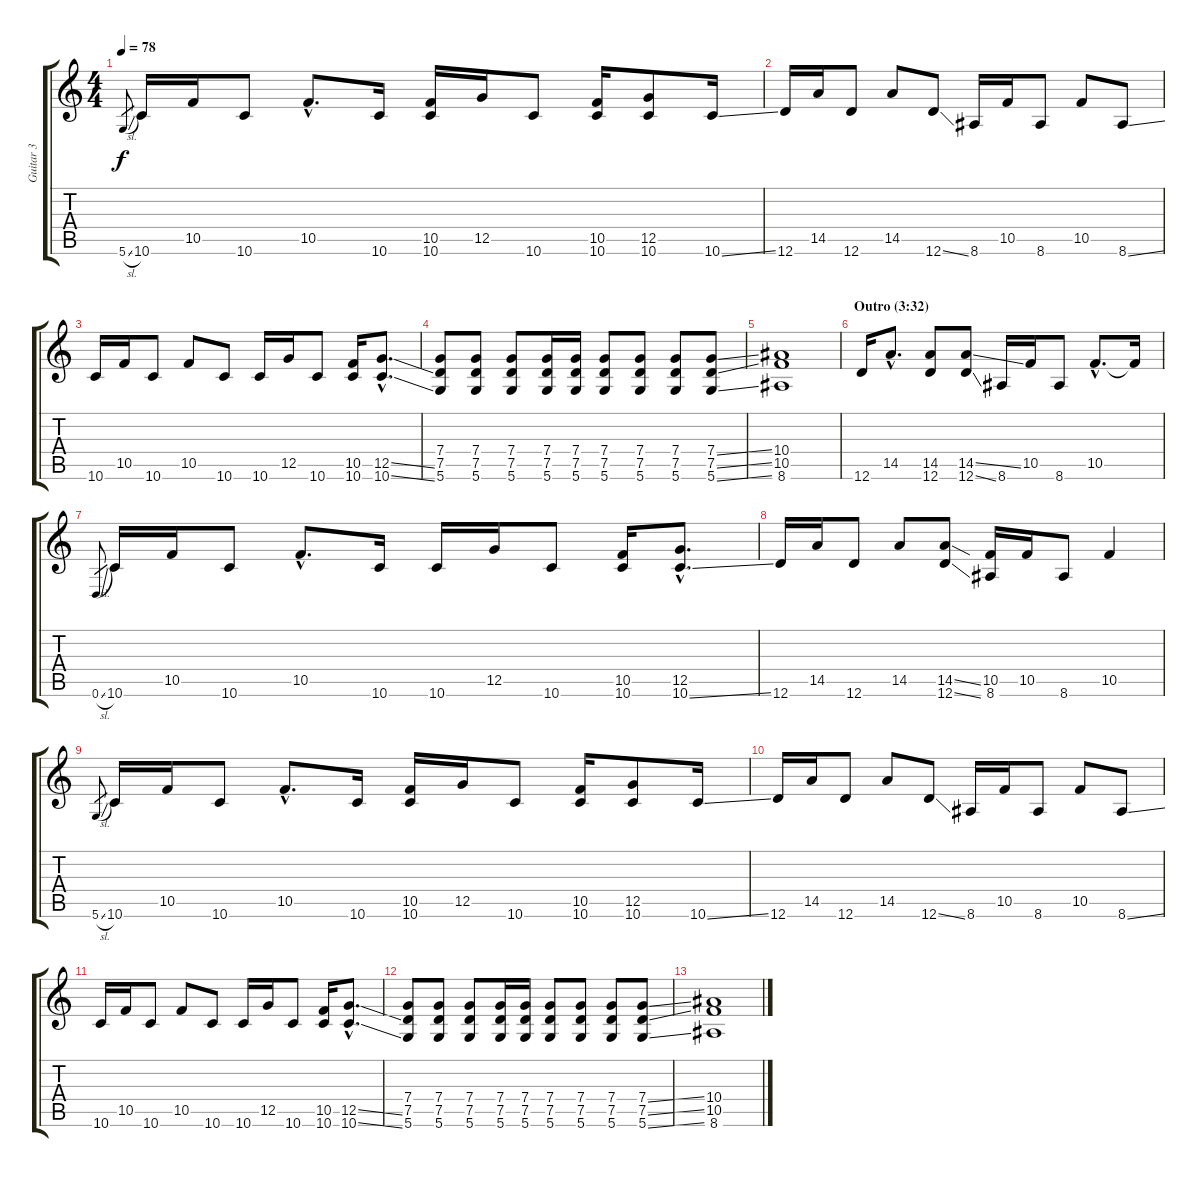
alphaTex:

\track ("Guitar 3" "Guitar 3") {instrument electricguitarclean}
\staff {score tabs}
\tuning (D4 A3 F3 C3 G2 D2) {hide}
\ts (4 4)
\tempo 78
\clef g2
\ks c
5.6{sl}.8{gr dy f} 10.6.16 10.5.16 10.6.8 10.5{hac}.8{d} 10.6.16 (10.5 10.6).16 12.5.16 10.6.8 (10.5 10.6).16 (12.5 10.6).8 10.6{ss}.16 |
12.6.16 14.5.16 12.6.8 14.5.8 12.6{ss}.8 8.6.16 10.5.16 8.6.8 10.5.8 8.6{ss}.8 |
10.6.16 10.5.16 10.6.8 10.5.8 10.6.8 10.6.16 12.5.16 10.6.8 (10.5 10.6).16 (12.5{ss hac} 10.6{ss hac}).8{d} |
(7.4 7.5 5.6).8 (7.4 7.5 5.6).8 (7.4 7.5 5.6).8 (7.4 7.5 5.6).16 (7.4 7.5 5.6).16 (7.4 7.5 5.6).8 (7.4 7.5 5.6).8 (7.4 7.5 5.6).8 (7.4{ss} 7.5{ss} 5.6{ss}).8 |
(10.4 10.5 8.6).1 |
\section ("" "Outro (3:32)")
12.6.16 14.5{hac}.8{d} (14.5 12.6).8 (14.5{ss} 12.6{ss}).8 8.6.16 10.5.16 8.6.8 10.5{hac}.8{d} 10.5{t}.16 |
0.6{sl}.8{gr} 10.6.16 10.5.16 10.6.8 10.5{hac}.8{d} 10.6.16 10.6.16 12.5.16 10.6.8 (10.5 10.6).16 (12.5{hac} 10.6{ss hac}).8{d} |
12.6.16 14.5.16 12.6.8 14.5.8 (14.5{ss} 12.6{ss}).8 (10.5 8.6).16 10.5.16 8.6.8 10.5.4 |
5.6{sl}.8{gr} 10.6.16 10.5.16 10.6.8 10.5{hac}.8{d} 10.6.16 (10.5 10.6).16 12.5.16 10.6.8 (10.5 10.6).16 (12.5 10.6).8 10.6{ss}.16 |
12.6.16 14.5.16 12.6.8 14.5.8 12.6{ss}.8 8.6.16 10.5.16 8.6.8 10.5.8 8.6{ss}.8 |
10.6.16 10.5.16 10.6.8 10.5.8 10.6.8 10.6.16 12.5.16 10.6.8 (10.5 10.6).16 (12.5{ss hac} 10.6{ss hac}).8{d} |
(7.4 7.5 5.6).8 (7.4 7.5 5.6).8 (7.4 7.5 5.6).8 (7.4 7.5 5.6).16 (7.4 7.5 5.6).16 (7.4 7.5 5.6).8 (7.4 7.5 5.6).8 (7.4 7.5 5.6).8 (7.4{ss} 7.5{ss} 5.6{ss}).8 |
(10.4 10.5 8.6).1
